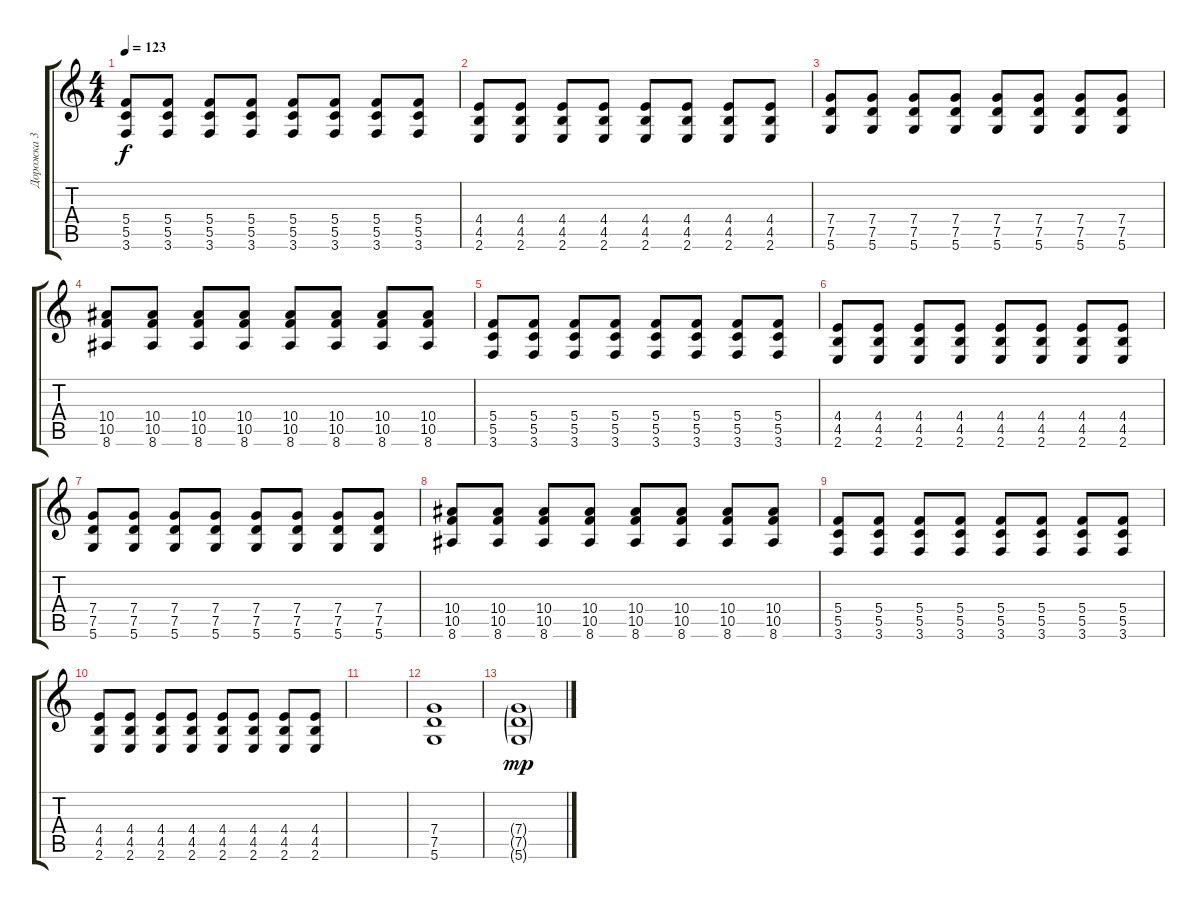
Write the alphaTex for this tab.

\track ("Дорожка 3" "Дорожка 3") {instrument overdrivenguitar}
\staff {score tabs}
\tuning (D4 A3 F3 C3 G2 D2) {hide}
\ts (4 4)
\tempo 123
\clef g2
\ks c
(5.4 5.5 3.6).8{dy f} (5.4 5.5 3.6).8 (5.4 5.5 3.6).8 (5.4 5.5 3.6).8 (5.4 5.5 3.6).8 (5.4 5.5 3.6).8 (5.4 5.5 3.6).8 (5.4 5.5 3.6).8 |
(4.4 4.5 2.6).8 (4.4 4.5 2.6).8 (4.4 4.5 2.6).8 (4.4 4.5 2.6).8 (4.4 4.5 2.6).8 (4.4 4.5 2.6).8 (4.4 4.5 2.6).8 (4.4 4.5 2.6).8 |
(7.4 7.5 5.6).8 (7.4 7.5 5.6).8 (7.4 7.5 5.6).8 (7.4 7.5 5.6).8 (7.4 7.5 5.6).8 (7.4 7.5 5.6).8 (7.4 7.5 5.6).8 (7.4 7.5 5.6).8 |
(10.4 10.5 8.6).8 (10.4 10.5 8.6).8 (10.4 10.5 8.6).8 (10.4 10.5 8.6).8 (10.4 10.5 8.6).8 (10.4 10.5 8.6).8 (10.4 10.5 8.6).8 (10.4 10.5 8.6).8 |
(5.4 5.5 3.6).8 (5.4 5.5 3.6).8 (5.4 5.5 3.6).8 (5.4 5.5 3.6).8 (5.4 5.5 3.6).8 (5.4 5.5 3.6).8 (5.4 5.5 3.6).8 (5.4 5.5 3.6).8 |
(4.4 4.5 2.6).8 (4.4 4.5 2.6).8 (4.4 4.5 2.6).8 (4.4 4.5 2.6).8 (4.4 4.5 2.6).8 (4.4 4.5 2.6).8 (4.4 4.5 2.6).8 (4.4 4.5 2.6).8 |
(7.4 7.5 5.6).8 (7.4 7.5 5.6).8 (7.4 7.5 5.6).8 (7.4 7.5 5.6).8 (7.4 7.5 5.6).8 (7.4 7.5 5.6).8 (7.4 7.5 5.6).8 (7.4 7.5 5.6).8 |
(10.4 10.5 8.6).8 (10.4 10.5 8.6).8 (10.4 10.5 8.6).8 (10.4 10.5 8.6).8 (10.4 10.5 8.6).8 (10.4 10.5 8.6).8 (10.4 10.5 8.6).8 (10.4 10.5 8.6).8 |
(5.4 5.5 3.6).8 (5.4 5.5 3.6).8 (5.4 5.5 3.6).8 (5.4 5.5 3.6).8 (5.4 5.5 3.6).8 (5.4 5.5 3.6).8 (5.4 5.5 3.6).8 (5.4 5.5 3.6).8 |
(4.4 4.5 2.6).8 (4.4 4.5 2.6).8 (4.4 4.5 2.6).8 (4.4 4.5 2.6).8 (4.4 4.5 2.6).8 (4.4 4.5 2.6).8 (4.4 4.5 2.6).8 (4.4 4.5 2.6).8 |
|
(7.4 7.5 5.6).1 |
(7.4{g} 7.5{g} 5.6{g}).1{dy mp}
